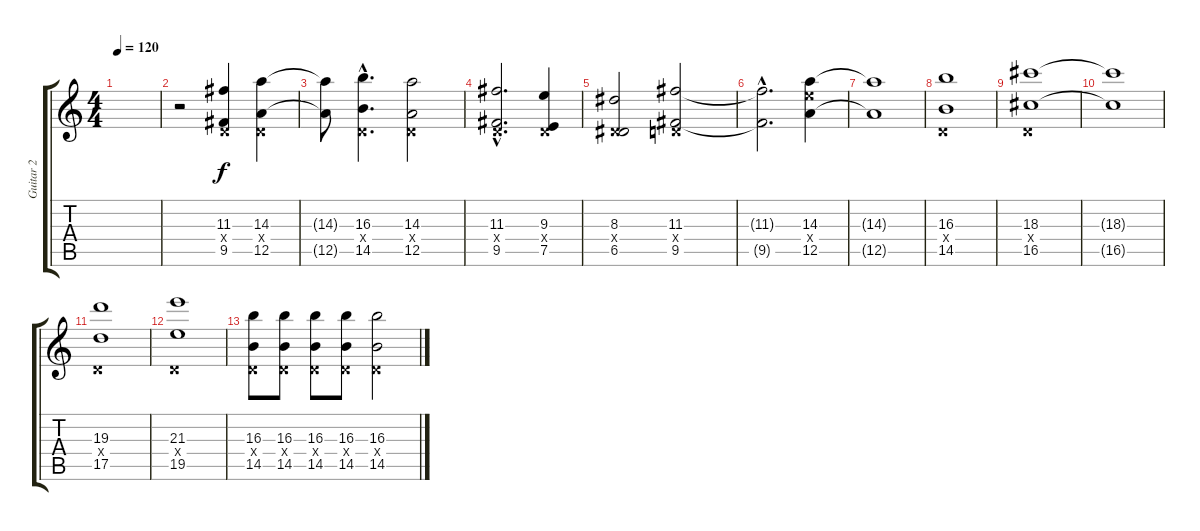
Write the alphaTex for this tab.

\track ("Guitar 2" "Guitar 2") {instrument distortionguitar}
\staff {score tabs}
\tuning (E4 B3 G3 D3 A2 E2) {hide}
\ts (4 4)
\tempo 120
\clef g2
\ks c
|
r.2 (11.3 0.4{x} 9.5).4 (14.3 0.4{x} 12.5).4 |
(14.3{t} 12.5{t}).8 (16.3{hac} 0.4{hac x} 14.5{hac}).4{d} (14.3 0.4{x} 12.5).2 |
(11.3{hac} 0.4{hac x} 9.5{hac}).2{d} (9.3 0.4{x} 7.5).4 |
(8.3 0.4{x} 6.5).2 (11.3 0.4{x} 9.5).2 |
(11.3{hac t} 9.5{hac t}).2{d} (14.3 14.4{x} 12.5).4 |
(14.3{t} 12.5{t}).1 |
(16.3 0.4{x} 14.5).1 |
(18.3 0.4{x} 16.5).1 |
(18.3{t} 16.5{t}).1 |
(19.3 0.4{x} 17.5).1 |
(21.3 0.4{x} 19.5).1 |
(16.3 0.4{x} 14.5).8 (16.3 0.4{x} 14.5).8 (16.3 0.4{x} 14.5).8 (16.3 0.4{x} 14.5).8 (16.3 0.4{x} 14.5).2
